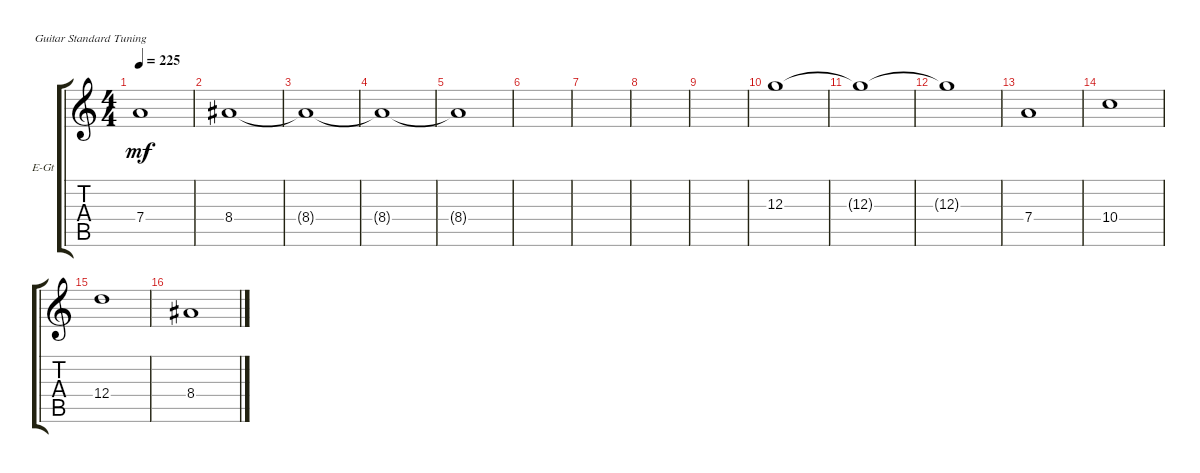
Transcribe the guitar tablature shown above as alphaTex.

\defaultSystemsLayout 4
\bracketExtendMode groupsimilarinstruments
\firstSystemTrackNameOrientation horizontal
\otherSystemsTrackNameOrientation horizontal
\track ("Electric Guitar" "E-Gt") {instrument overdrivenguitar}
\staff {score tabs}
\tuning (E4 B3 G3 D3 A2 E2)
\ts (4 4)
\tempo 225
\clef g2
\ks c
7.4.1{dy mf} |
8.4.1 |
8.4{t}.1 |
8.4{t}.1 |
8.4{t}.1 |
|
|
|
|
12.3.1 |
12.3{t}.1 |
12.3{t}.1 |
7.4.1 |
10.4.1 |
12.4.1 |
8.4.1
